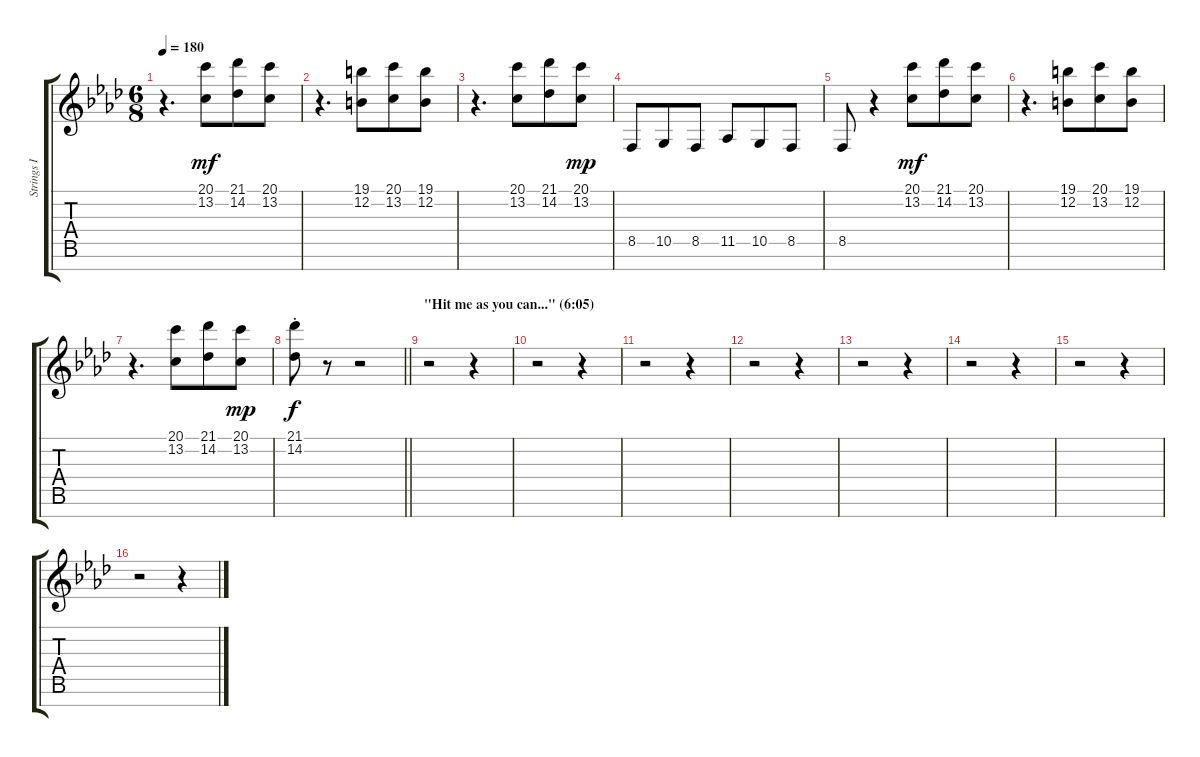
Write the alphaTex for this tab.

\track ("Strings I" "Strings I") {instrument stringensemble1}
\staff {score tabs}
\tuning (E4 B3 G3 D3 A2 E2 B1) {hide}
\ts (6 8)
\tempo 180
\clef g2
\ks fminor
r.4{d dy f} (20.1 13.2).8{dy mf} (21.1 14.2).8 (20.1 13.2).8 |
r.4{d} (19.1 12.2).8 (20.1 13.2).8 (19.1 12.2).8 |
r.4{d} (20.1 13.2).8 (21.1 14.2).8 (20.1 13.2).8{dy mp} |
8.5.8 10.5.8 8.5.8 11.5.8 10.5.8 8.5.8 |
8.5.8 r.4 (20.1 13.2).8{dy mf} (21.1 14.2).8 (20.1 13.2).8 |
r.4{d} (19.1 12.2).8 (20.1 13.2).8 (19.1 12.2).8 |
r.4{d} (20.1 13.2).8 (21.1 14.2).8 (20.1 13.2).8{dy mp} |
\barLineRight lightlight
(21.1{st} 14.2{st}).8{dy f} r.8 r.2 |
\section ("" "\"Hit me as you can...\" (6:05)")
r.2 r.4 |
r.2 r.4 |
r.2 r.4 |
r.2 r.4 |
r.2 r.4 |
r.2 r.4 |
r.2 r.4 |
r.2 r.4
